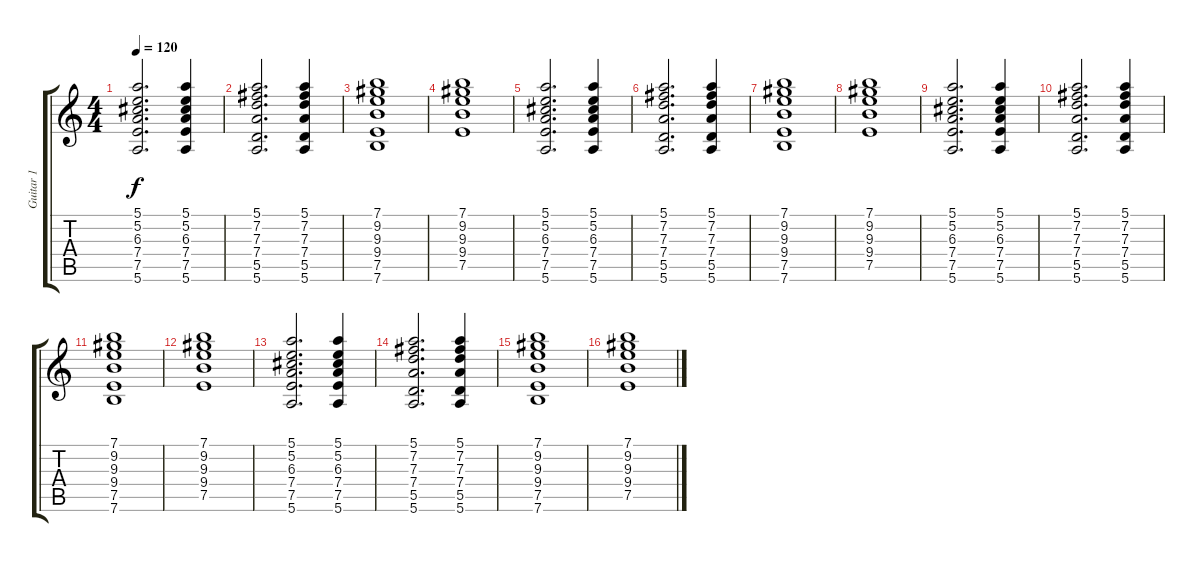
\track ("Guitar 1" "Guitar 1") {instrument electricguitarjazz}
\staff {score tabs}
\tuning (E4 B3 G3 D3 A2 E2) {hide}
\ts (4 4)
\tempo 120
\clef g2
\ks c
(5.1 5.2 6.3 7.4 7.5 5.6).2{d dy f} (5.1 5.2 6.3 7.4 7.5 5.6).4 |
(5.1 7.2 7.3 7.4 5.5 5.6).2{d} (5.1 7.2 7.3 7.4 5.5 5.6).4 |
(7.1 9.2 9.3 9.4 7.5 7.6).1 |
(7.1 9.2 9.3 9.4 7.5).1 |
(5.1 5.2 6.3 7.4 7.5 5.6).2{d} (5.1 5.2 6.3 7.4 7.5 5.6).4 |
(5.1 7.2 7.3 7.4 5.5 5.6).2{d} (5.1 7.2 7.3 7.4 5.5 5.6).4 |
(7.1 9.2 9.3 9.4 7.5 7.6).1 |
(7.1 9.2 9.3 9.4 7.5).1 |
(5.1 5.2 6.3 7.4 7.5 5.6).2{d} (5.1 5.2 6.3 7.4 7.5 5.6).4 |
(5.1 7.2 7.3 7.4 5.5 5.6).2{d} (5.1 7.2 7.3 7.4 5.5 5.6).4 |
(7.1 9.2 9.3 9.4 7.5 7.6).1 |
(7.1 9.2 9.3 9.4 7.5).1 |
(5.1 5.2 6.3 7.4 7.5 5.6).2{d} (5.1 5.2 6.3 7.4 7.5 5.6).4 |
(5.1 7.2 7.3 7.4 5.5 5.6).2{d} (5.1 7.2 7.3 7.4 5.5 5.6).4 |
(7.1 9.2 9.3 9.4 7.5 7.6).1 |
(7.1 9.2 9.3 9.4 7.5).1
